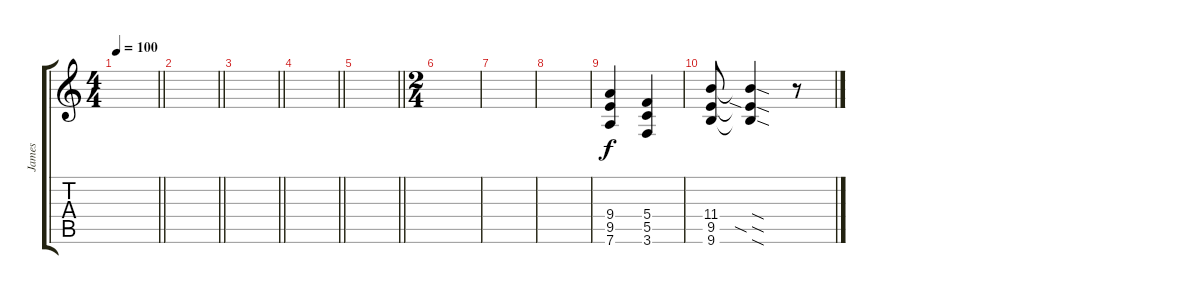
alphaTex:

\track ("James" "James") {instrument distortionguitar}
\staff {score tabs}
\tuning (D4 A3 F3 C3 G2 D2) {hide}
\ts (4 4)
\tempo 100
\clef g2
\barLineRight lightlight
\ks c
|
\barLineRight lightlight
|
\barLineRight lightlight
|
\barLineRight lightlight
|
\barLineRight lightlight
|
\ts (2 4)
|
|
|
(9.4 9.5 7.6).4 (5.4 5.5 3.6).4 |
(11.4 9.5 9.6).8 (11.4{sod t} 9.5{sia sod t} 9.6{sod t}).4 r.8
